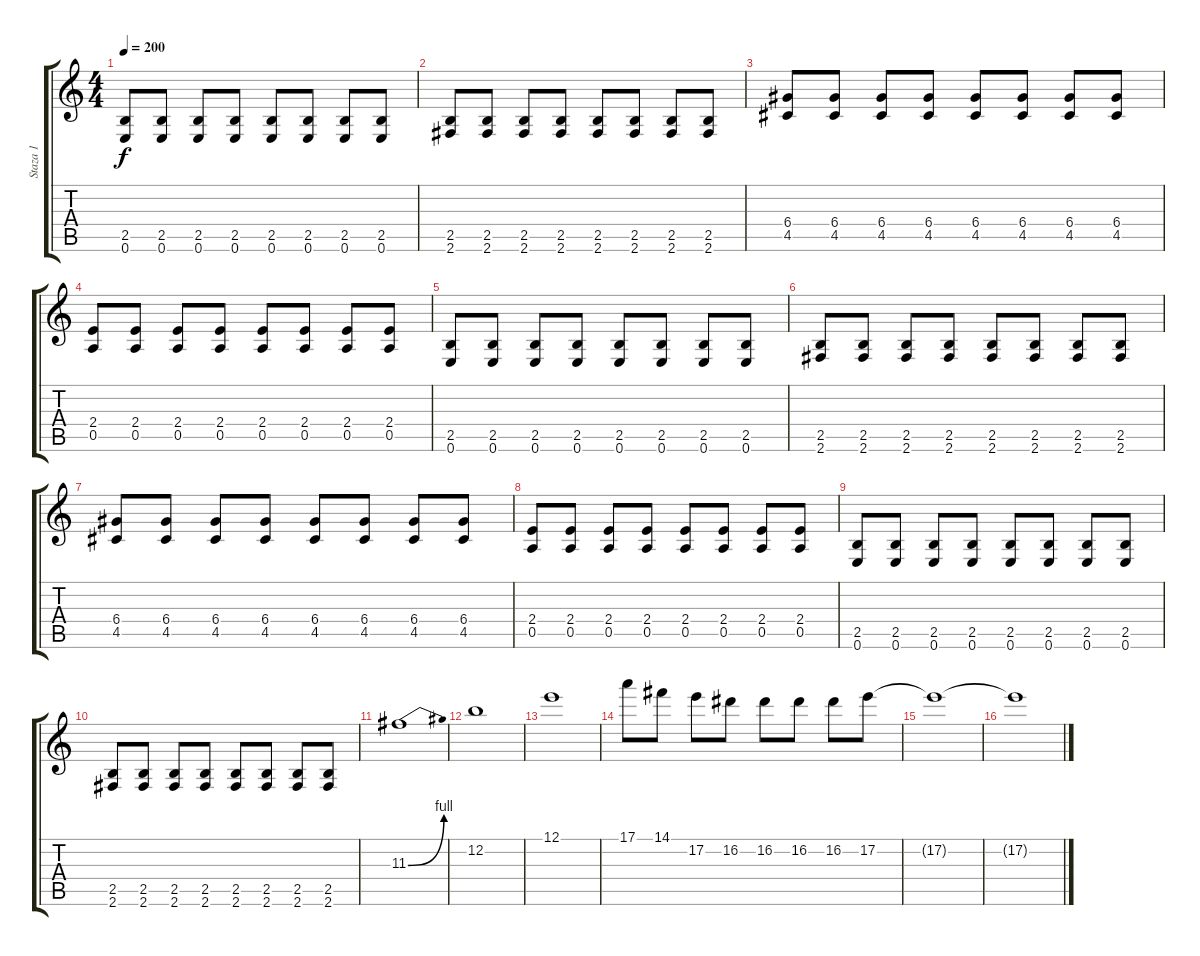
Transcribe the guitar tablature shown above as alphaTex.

\track ("Staza 1" "Staza 1") {instrument overdrivenguitar}
\staff {score tabs}
\tuning (E4 B3 G3 D3 A2 E2) {hide}
\ts (4 4)
\tempo 200
\clef g2
\ks c
(2.5 0.6).8{dy f} (2.5 0.6).8 (2.5 0.6).8 (2.5 0.6).8 (2.5 0.6).8 (2.5 0.6).8 (2.5 0.6).8 (2.5 0.6).8 |
(2.5 2.6).8 (2.5 2.6).8 (2.5 2.6).8 (2.5 2.6).8 (2.5 2.6).8 (2.5 2.6).8 (2.5 2.6).8 (2.5 2.6).8 |
(6.4 4.5).8 (6.4 4.5).8 (6.4 4.5).8 (6.4 4.5).8 (6.4 4.5).8 (6.4 4.5).8 (6.4 4.5).8 (6.4 4.5).8 |
(2.4 0.5).8 (2.4 0.5).8 (2.4 0.5).8 (2.4 0.5).8 (2.4 0.5).8 (2.4 0.5).8 (2.4 0.5).8 (2.4 0.5).8 |
(2.5 0.6).8 (2.5 0.6).8 (2.5 0.6).8 (2.5 0.6).8 (2.5 0.6).8 (2.5 0.6).8 (2.5 0.6).8 (2.5 0.6).8 |
(2.5 2.6).8 (2.5 2.6).8 (2.5 2.6).8 (2.5 2.6).8 (2.5 2.6).8 (2.5 2.6).8 (2.5 2.6).8 (2.5 2.6).8 |
(6.4 4.5).8 (6.4 4.5).8 (6.4 4.5).8 (6.4 4.5).8 (6.4 4.5).8 (6.4 4.5).8 (6.4 4.5).8 (6.4 4.5).8 |
(2.4 0.5).8 (2.4 0.5).8 (2.4 0.5).8 (2.4 0.5).8 (2.4 0.5).8 (2.4 0.5).8 (2.4 0.5).8 (2.4 0.5).8 |
(2.5 0.6).8 (2.5 0.6).8 (2.5 0.6).8 (2.5 0.6).8 (2.5 0.6).8 (2.5 0.6).8 (2.5 0.6).8 (2.5 0.6).8 |
(2.5 2.6).8 (2.5 2.6).8 (2.5 2.6).8 (2.5 2.6).8 (2.5 2.6).8 (2.5 2.6).8 (2.5 2.6).8 (2.5 2.6).8 |
11.3{be (bend 0 0 60 4)}.1 |
12.2.1 |
12.1.1 |
17.1.8 14.1.8 17.2.8 16.2.8 16.2.8 16.2.8 16.2.8 17.2.8 |
17.2{t}.1 |
17.2{t}.1
